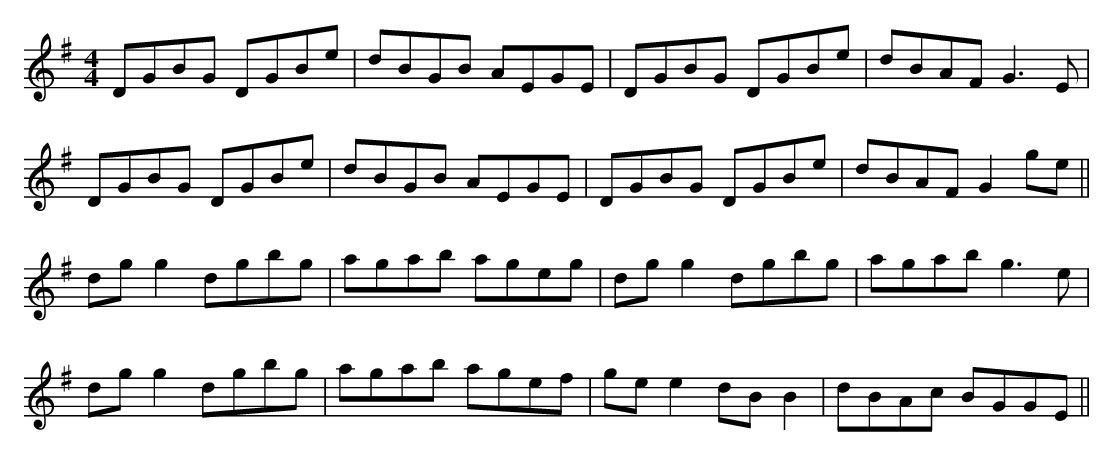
X:1
M:4/4
K:G
DGBG DGBe|dBGB AEGE|DGBG DGBe|dBAF G3 E|
DGBG DGBe|dBGB AEGE|DGBG DGBe|dBAF G2 ge||
dg g2 dgbg|agab ageg|dg g2 dgbg|agab g3 e|
dg g2 dgbg|agab agef|ge e2 dB B2|dBAc BGGE||
